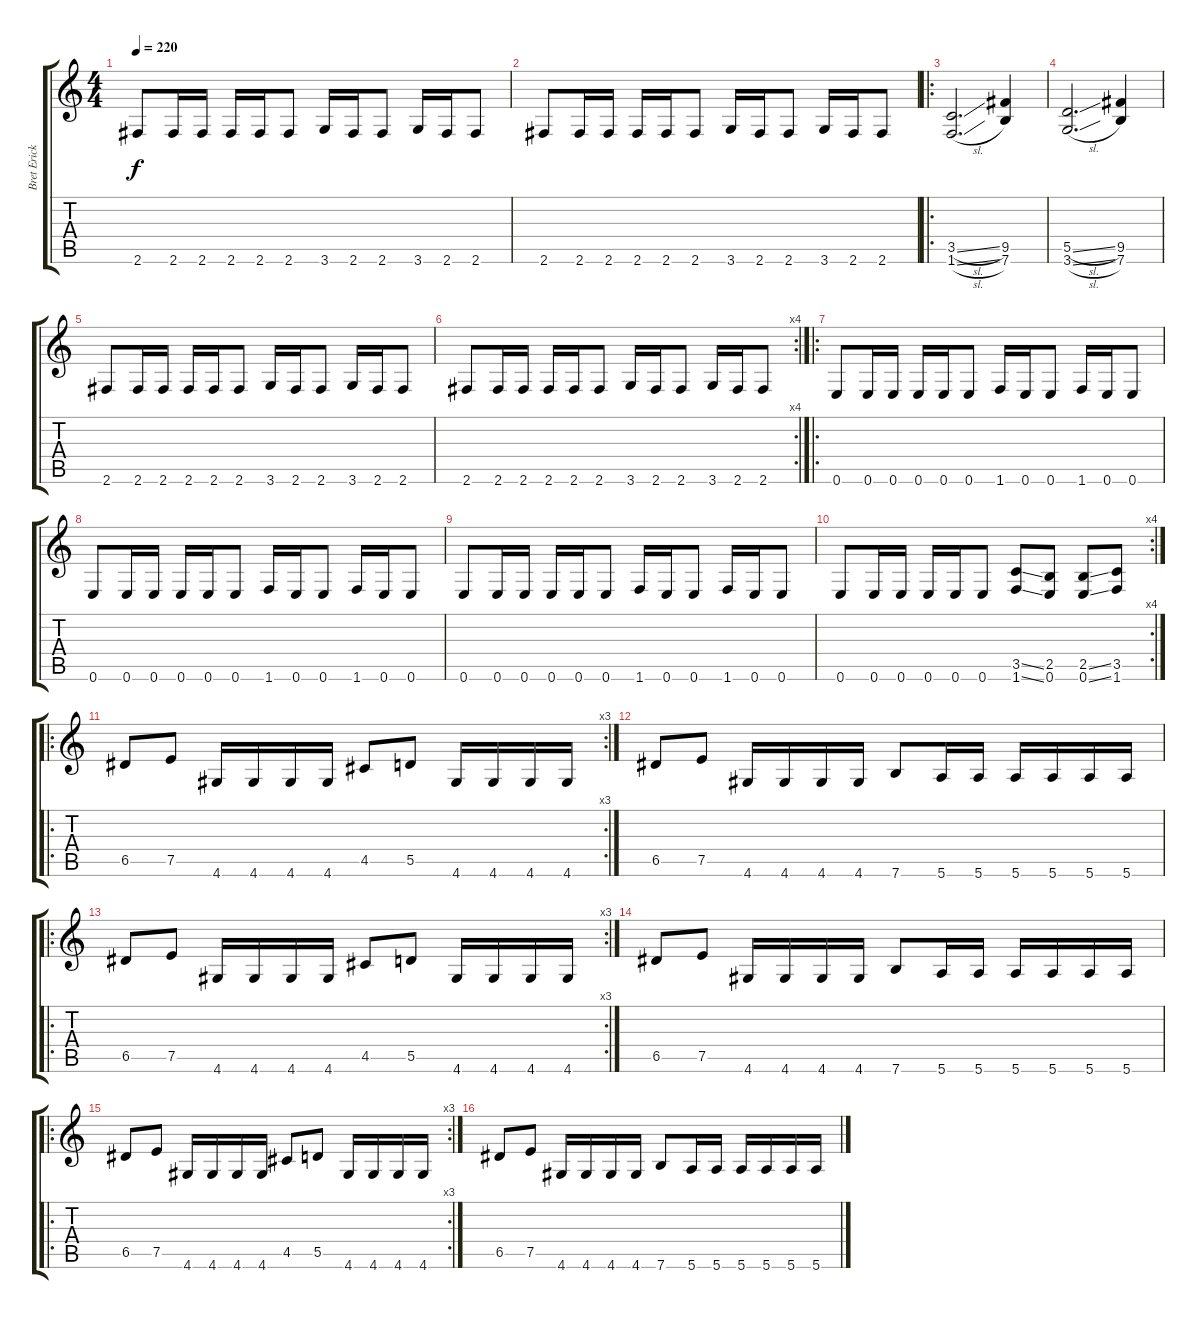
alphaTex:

\track ("Bret Ericksen" "Bret Erick") {instrument overdrivenguitar}
\staff {score tabs}
\tuning (E4 B3 G3 D3 A2 E2) {hide}
\ts (4 4)
\tempo 220
\clef g2
\ks c
2.6.8{dy f} 2.6.16 2.6.16 2.6.16 2.6.16 2.6.8 3.6.16 2.6.16 2.6.8 3.6.16 2.6.16 2.6.8 |
2.6.8 2.6.16 2.6.16 2.6.16 2.6.16 2.6.8 3.6.16 2.6.16 2.6.8 3.6.16 2.6.16 2.6.8 |
\ro
(3.5{sl} 1.6{sl}).2{d} (9.5 7.6).4 |
(5.5{sl} 3.6{sl}).2{d} (9.5 7.6).4 |
2.6.8 2.6.16 2.6.16 2.6.16 2.6.16 2.6.8 3.6.16 2.6.16 2.6.8 3.6.16 2.6.16 2.6.8 |
\rc 4
2.6.8 2.6.16 2.6.16 2.6.16 2.6.16 2.6.8 3.6.16 2.6.16 2.6.8 3.6.16 2.6.16 2.6.8 |
\ro
0.6.8 0.6.16 0.6.16 0.6.16 0.6.16 0.6.8 1.6.16 0.6.16 0.6.8 1.6.16 0.6.16 0.6.8 |
0.6.8 0.6.16 0.6.16 0.6.16 0.6.16 0.6.8 1.6.16 0.6.16 0.6.8 1.6.16 0.6.16 0.6.8 |
0.6.8 0.6.16 0.6.16 0.6.16 0.6.16 0.6.8 1.6.16 0.6.16 0.6.8 1.6.16 0.6.16 0.6.8 |
\rc 4
0.6.8 0.6.16 0.6.16 0.6.16 0.6.16 0.6.8 (3.5{ss} 1.6{ss}).8 (2.5 0.6).8 (2.5{ss} 0.6{ss}).8 (3.5 1.6).8 |
\ro
\rc 3
6.5.8 7.5.8 4.6.16 4.6.16 4.6.16 4.6.16 4.5.8 5.5.8 4.6.16 4.6.16 4.6.16 4.6.16 |
6.5.8 7.5.8 4.6.16 4.6.16 4.6.16 4.6.16 7.6.8 5.6.16 5.6.16 5.6.16 5.6.16 5.6.16 5.6.16 |
\ro
\rc 3
6.5.8 7.5.8 4.6.16 4.6.16 4.6.16 4.6.16 4.5.8 5.5.8 4.6.16 4.6.16 4.6.16 4.6.16 |
6.5.8 7.5.8 4.6.16 4.6.16 4.6.16 4.6.16 7.6.8 5.6.16 5.6.16 5.6.16 5.6.16 5.6.16 5.6.16 |
\ro
\rc 3
6.5.8 7.5.8 4.6.16 4.6.16 4.6.16 4.6.16 4.5.8 5.5.8 4.6.16 4.6.16 4.6.16 4.6.16 |
6.5.8 7.5.8 4.6.16 4.6.16 4.6.16 4.6.16 7.6.8 5.6.16 5.6.16 5.6.16 5.6.16 5.6.16 5.6.16
